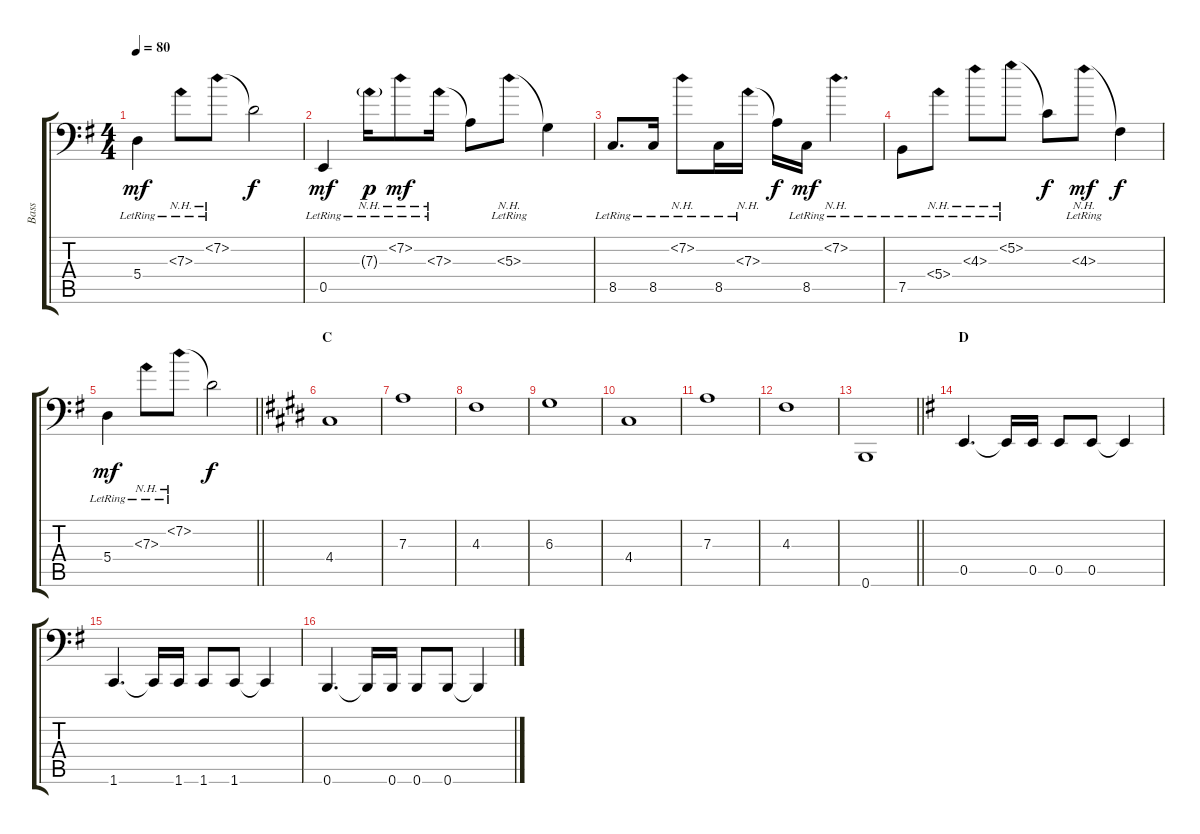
\track ("Bass" "Bass") {instrument electricbassfinger}
\staff {score tabs}
\tuning (C3 G2 D2 A1 E1 B0) {hide}
\ts (4 4)
\tempo 80
\clef f4
\ks g
5.4{lr}.4{dy mf} 7.3{nh lr}.8 7.2{nh lr}.8 7.2{t}.2{dy f} |
0.5{lr}.4{dy mf} 7.3{nh g lr}.16{dy p} 7.2{nh lr}.8{dy mf} 7.3{nh lr}.16 7.3{t}.8 5.3{nh lr}.8 5.3{t}.4 |
8.5{lr}.8{d} 8.5{lr}.16 7.2{nh lr}.8 8.5{lr}.16 7.3{nh lr}.16 7.3{t}.16{dy f} 8.5{lr}.16{dy mf} 7.2{nh lr}.4{d} |
7.5{lr}.8 5.4{nh lr}.8 4.3{nh lr}.8 5.2{nh lr}.8 5.2{t}.8{dy f} 4.3{nh lr}.8{dy mf} 4.3{t}.4{dy f} |
\barLineRight lightlight
5.4{lr}.4{dy mf} 7.3{nh lr}.8 7.2{nh lr}.8 7.2{t}.2{dy f} |
\section ("" "C")
\ks c#minor
4.4.1 |
7.3.1 |
4.3.1 |
6.3.1 |
4.4.1 |
7.3.1 |
4.3.1 |
\barLineRight lightlight
0.6.1 |
\section ("" "D")
\ks g
0.5.4{d} 0.5{t}.16 0.5.16 0.5.8 0.5.8 0.5{t}.4 |
\ks eminor
1.6.4{d} 1.6{t}.16 1.6.16 1.6.8 1.6.8 1.6{t}.4 |
0.6.4{d} 0.6{t}.16 0.6.16 0.6.8 0.6.8 0.6{t}.4
